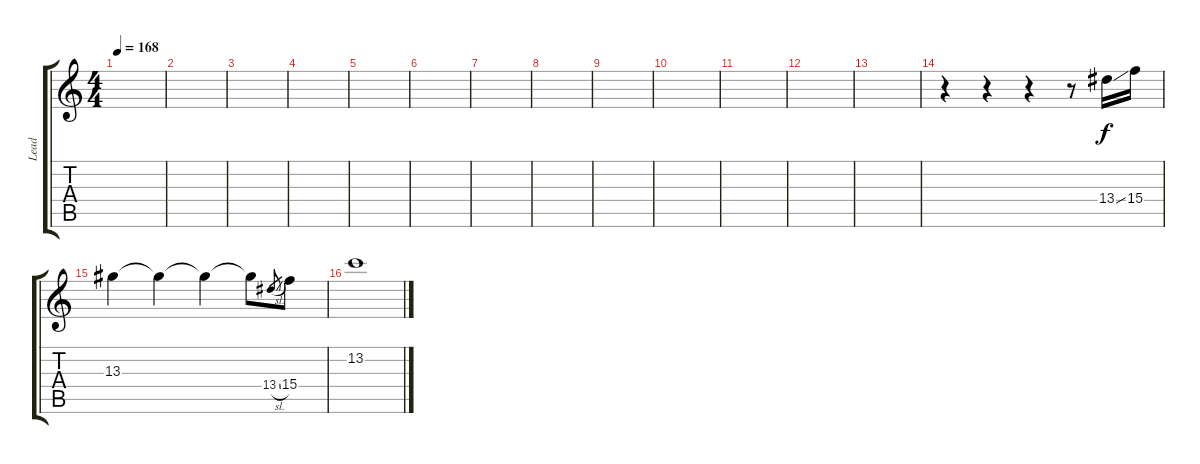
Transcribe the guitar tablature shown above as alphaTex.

\track ("Lead" "Lead") {instrument overdrivenguitar}
\staff {score tabs}
\tuning (E4 B3 G3 D3 A2 E2) {hide}
\ts (4 4)
\tempo 168
\clef g2
\ks c
|
|
|
|
|
|
|
|
|
|
|
|
|
r.4 r.4 r.4 r.8 13.4{ss}.16{dy f} 15.4.16 |
13.3.4 13.3{t}.4 13.3{t}.4 13.3{t}.8 13.4{sl}.8{gr} 15.4.8 |
13.2.1
